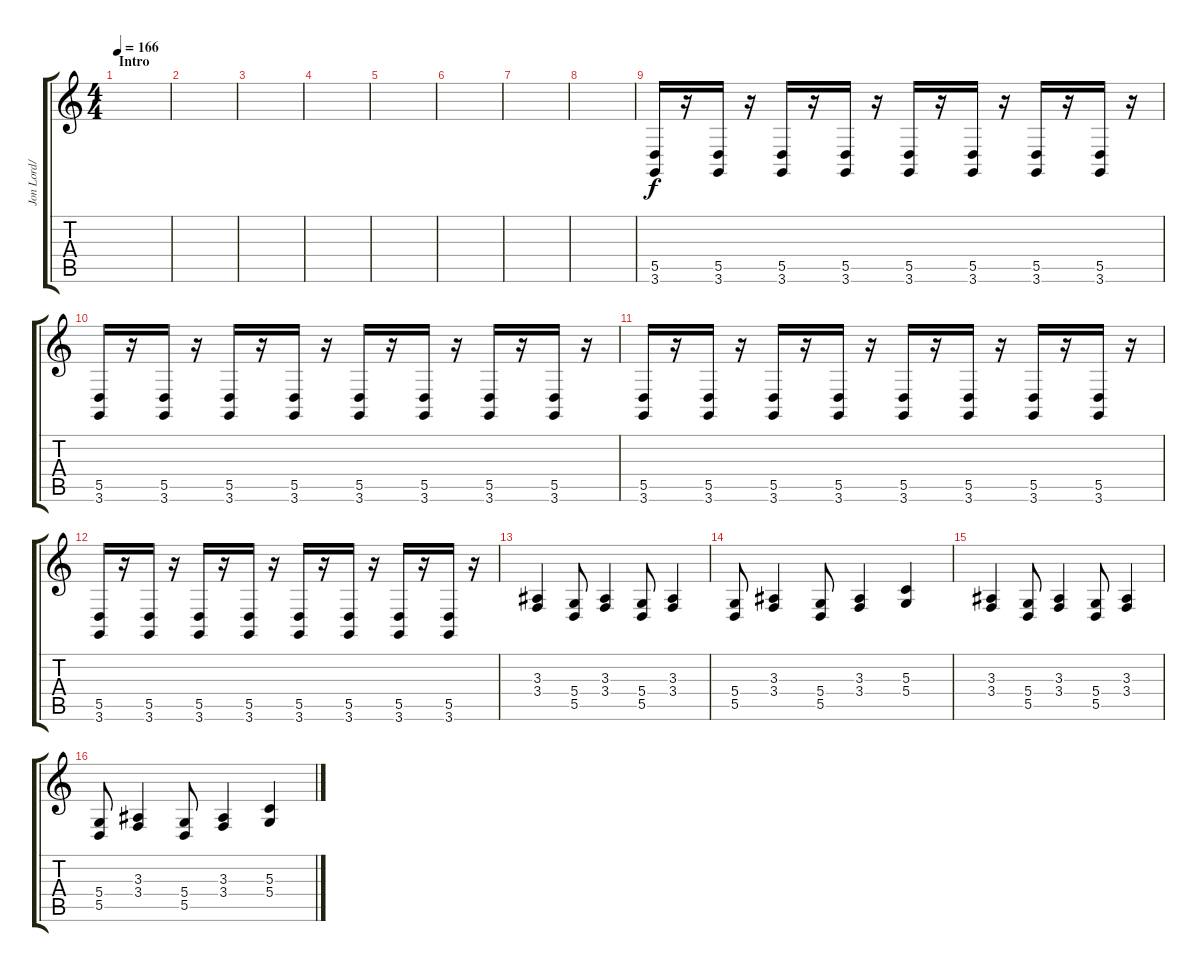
\track ("Jon Lord/ Ritchie Blackmore" "Jon Lord/ ") {instrument rockorgan}
\staff {score tabs}
\tuning (E4 B3 G3 D3 A2 E2) {hide}
\ts (4 4)
\section ("" "Intro")
\tempo 166
\clef g2
\ks c
|
|
|
|
|
|
|
|
(5.5 3.6).16 r.16 (5.5 3.6).16 r.16 (5.5 3.6).16 r.16 (5.5 3.6).16 r.16 (5.5 3.6).16 r.16 (5.5 3.6).16 r.16 (5.5 3.6).16 r.16 (5.5 3.6).16 r.16 |
(5.5 3.6).16 r.16 (5.5 3.6).16 r.16 (5.5 3.6).16 r.16 (5.5 3.6).16 r.16 (5.5 3.6).16 r.16 (5.5 3.6).16 r.16 (5.5 3.6).16 r.16 (5.5 3.6).16 r.16 |
(5.5 3.6).16 r.16 (5.5 3.6).16 r.16 (5.5 3.6).16 r.16 (5.5 3.6).16 r.16 (5.5 3.6).16 r.16 (5.5 3.6).16 r.16 (5.5 3.6).16 r.16 (5.5 3.6).16 r.16 |
(5.5 3.6).16 r.16 (5.5 3.6).16 r.16 (5.5 3.6).16 r.16 (5.5 3.6).16 r.16 (5.5 3.6).16 r.16 (5.5 3.6).16 r.16 (5.5 3.6).16 r.16 (5.5 3.6).16 r.16 |
(3.3 3.4).4 (5.4 5.5).8 (3.3 3.4).4 (5.4 5.5).8 (3.3 3.4).4 |
(5.4 5.5).8 (3.3 3.4).4 (5.4 5.5).8 (3.3 3.4).4 (5.3 5.4).4 |
(3.3 3.4).4 (5.4 5.5).8 (3.3 3.4).4 (5.4 5.5).8 (3.3 3.4).4 |
(5.4 5.5).8 (3.3 3.4).4 (5.4 5.5).8 (3.3 3.4).4 (5.3 5.4).4
